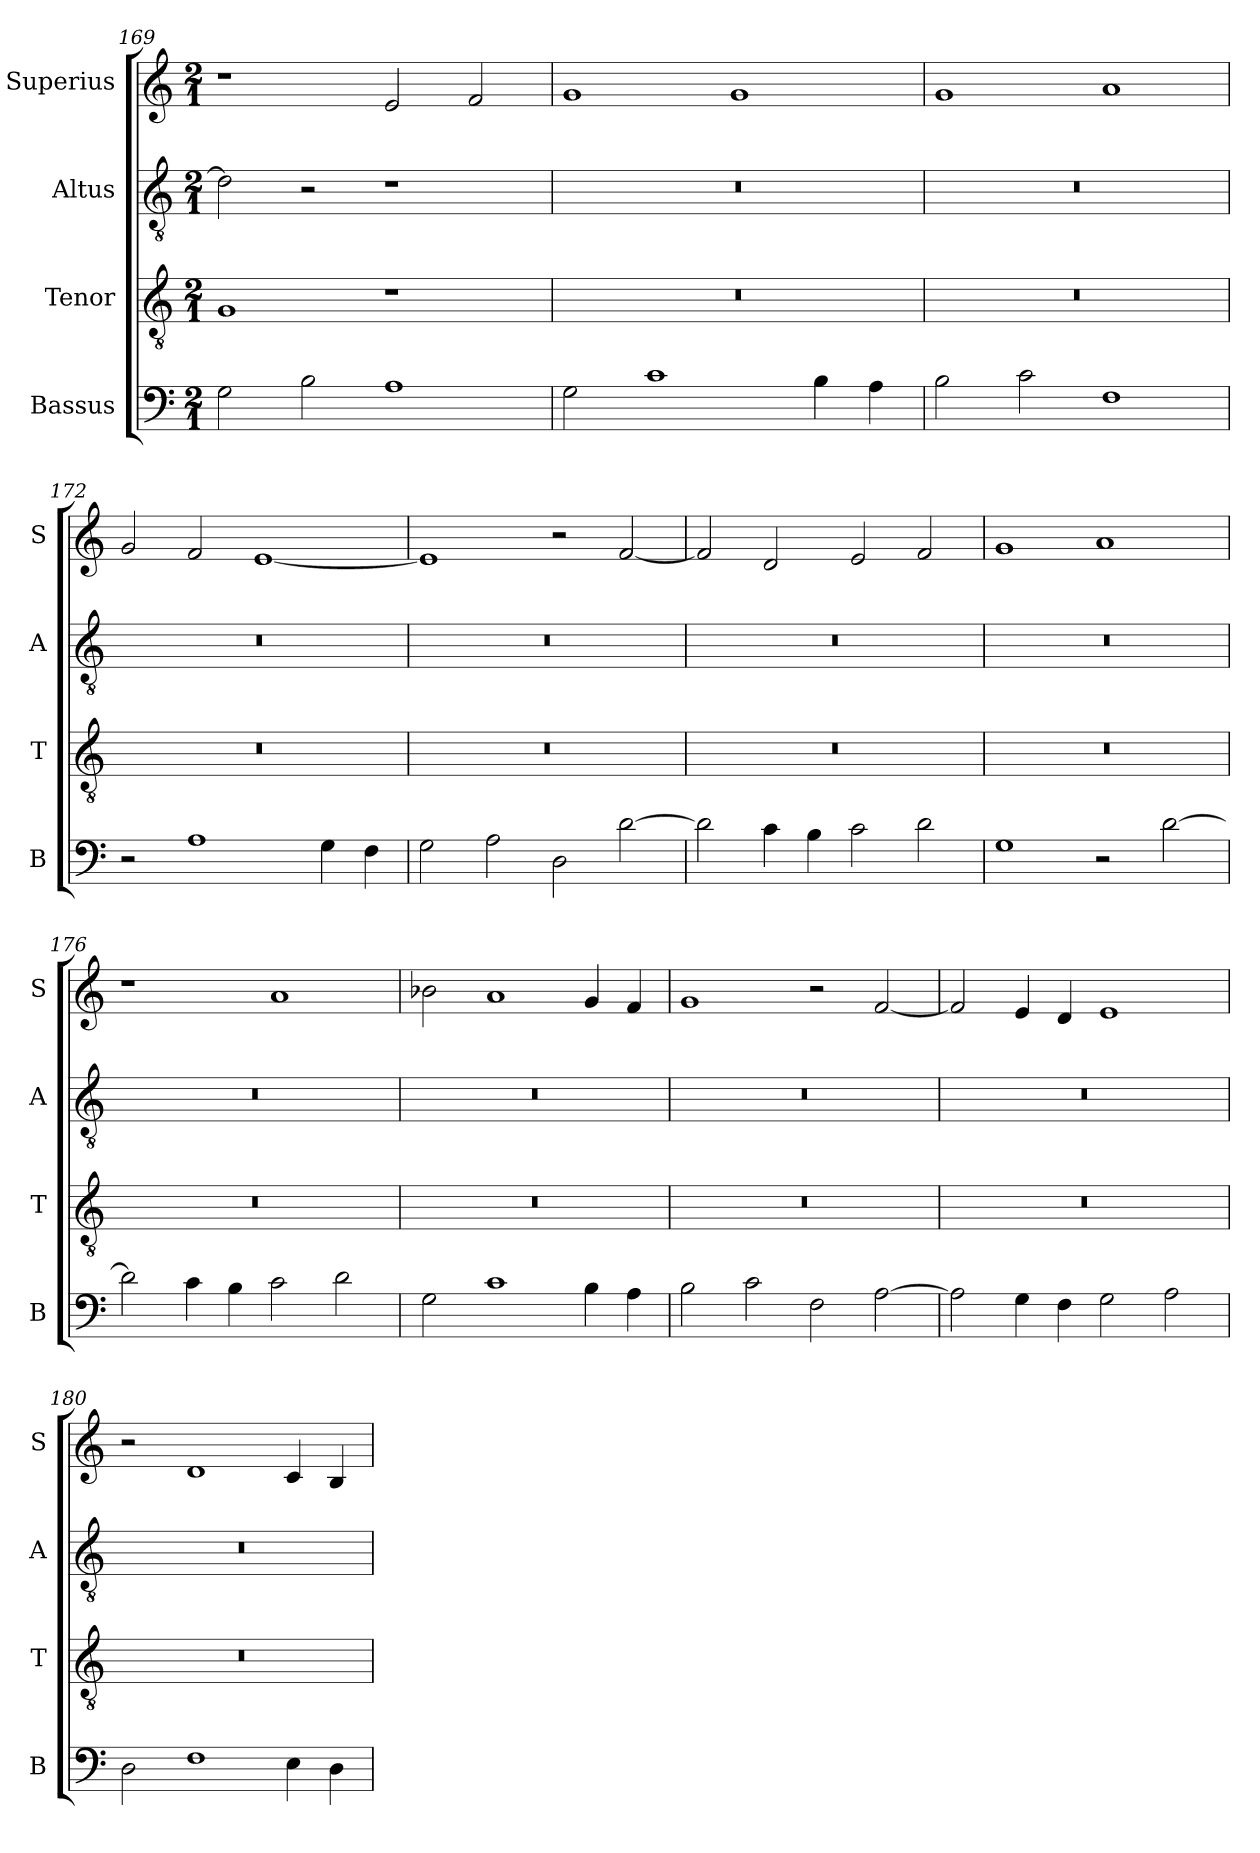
**kern	**kern	**kern	**kern
*part4	*part3	*part2	*part1
*staff4	*staff3	*staff2	*staff1
*I"Bassus	*I"Tenor	*I"Altus	*I"Superius
*I'B	*I'T	*I'A	*I'S
*clefF4	*clefGv2	*clefGv2	*clefG2
*k[]	*k[]	*k[]	*k[]
*M2/1	*M2/1	*M2/1	*M2/1
=169	=169	=169	=169
2G\	1G	2d\]	1r
2B\	.	2r	.
1A	1r	1r	2e/
.	.	.	2f/
=170	=170	=170	=170
2G\	0r	0r	1g
1c	.	.	.
.	.	.	1g
4B\	.	.	.
4A\	.	.	.
=171	=171	=171	=171
2B\	0r	0r	1g
2c\	.	.	.
1F	.	.	1a
=172	=172	=172	=172
2r	0r	0r	2g/
1A	.	.	2f/
.	.	.	[1e
4G\	.	.	.
4F\	.	.	.
=173	=173	=173	=173
2G\	0r	0r	1e]
2A\	.	.	.
2D\	.	.	2r
[2d\	.	.	[2f/
=174	=174	=174	=174
2d\]	0r	0r	2f/]
4c\	.	.	2d/
4B\	.	.	.
2c\	.	.	2e/
2d\	.	.	2f/
=175	=175	=175	=175
1G	0r	0r	1g
2r	.	.	1a
[2d\	.	.	.
=176	=176	=176	=176
2d\]	0r	0r	1r
4c\	.	.	.
4B\	.	.	.
2c\	.	.	1a
2d\	.	.	.
=177	=177	=177	=177
2G\	0r	0r	2b-X\
1c	.	.	1a
4B\	.	.	4g/
4A\	.	.	4f/
=178	=178	=178	=178
2B\	0r	0r	1g
2c\	.	.	.
2F\	.	.	2r
[2A\	.	.	[2f/
=179	=179	=179	=179
2A\]	0r	0r	2f/]
4G\	.	.	4e/
4F\	.	.	4d/
2G\	.	.	1e
2A\	.	.	.
=180	=180	=180	=180
2D\	0r	0r	2r
1F	.	.	1d
4E\	.	.	4c/
4D\	.	.	4B/
=	=	=	=
*-	*-	*-	*-
